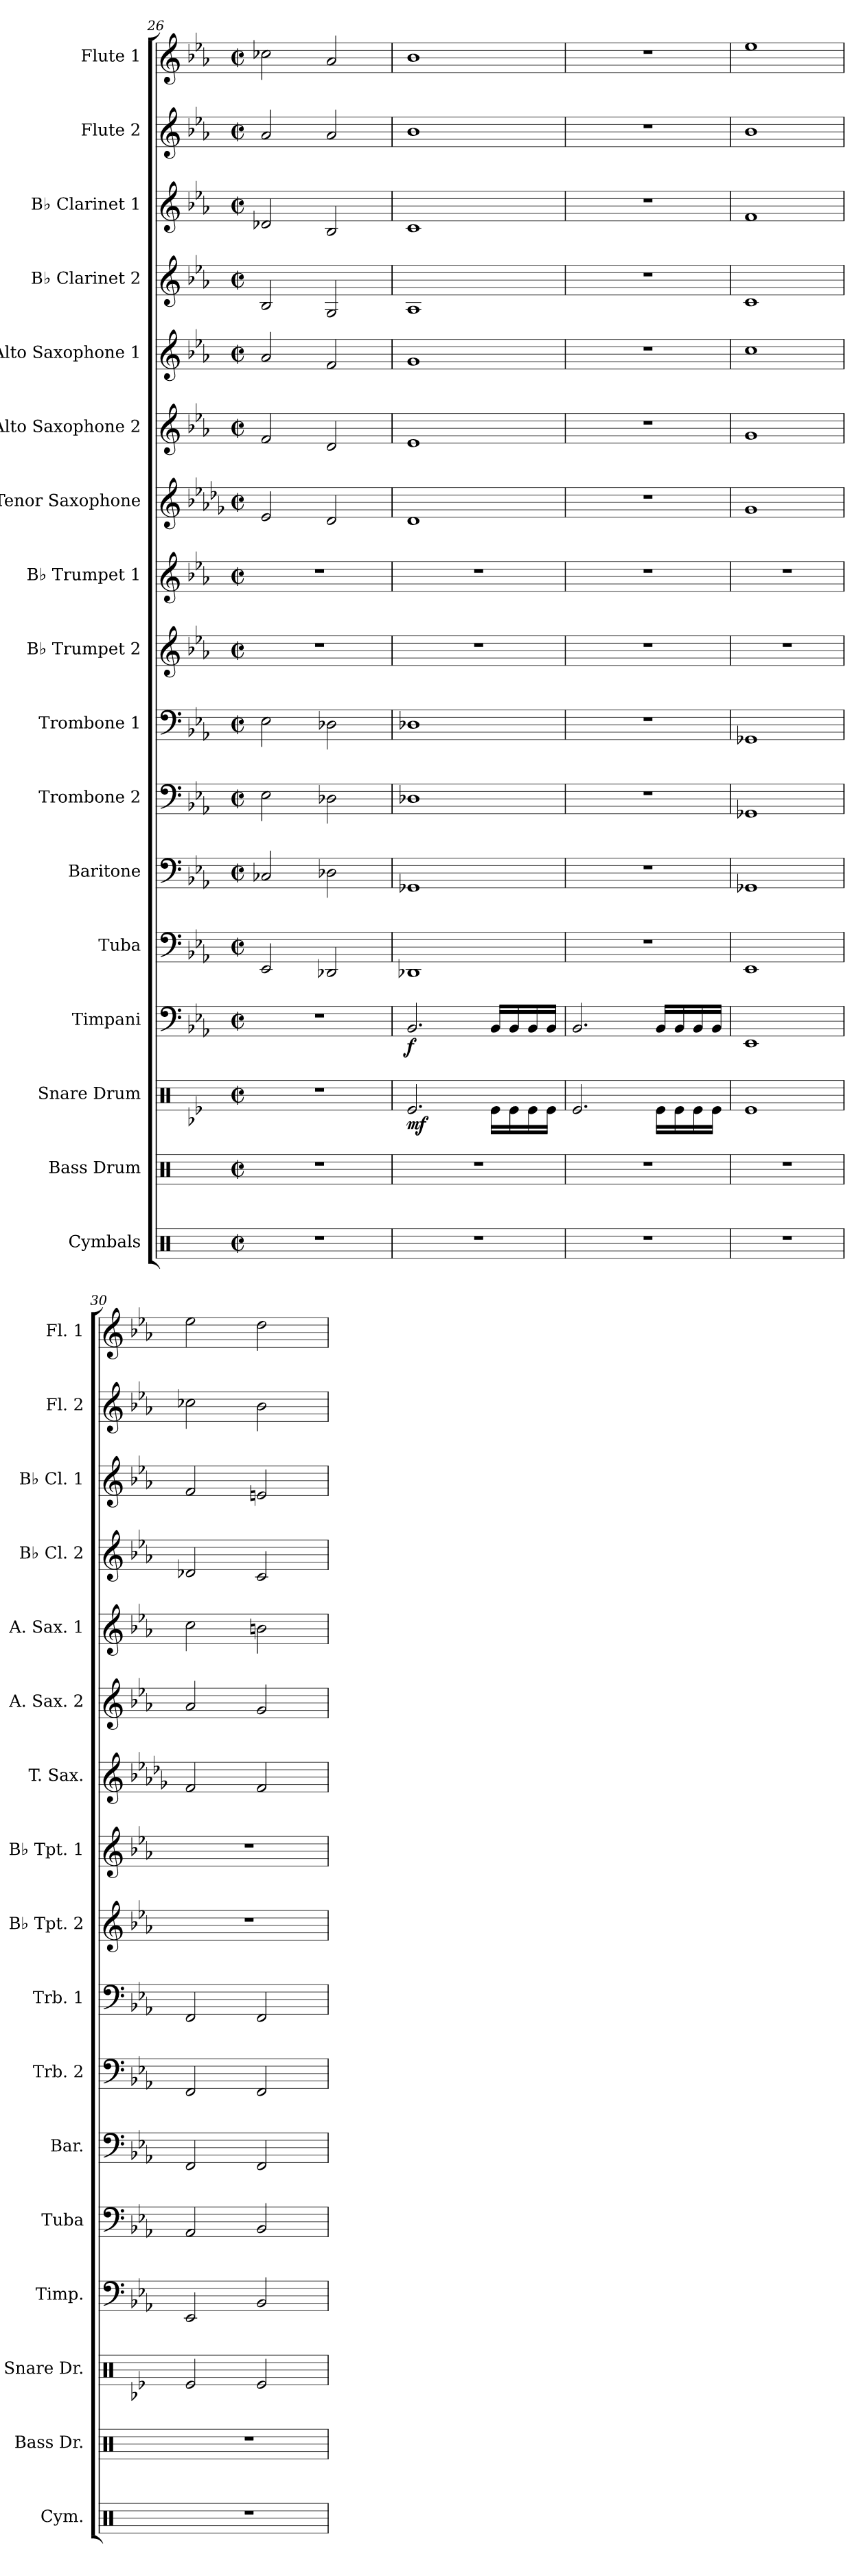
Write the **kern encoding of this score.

**kern	**kern	**kern	**dynam	**kern	**dynam	**kern	**kern	**kern	**kern	**kern	**kern	**kern	**kern	**kern	**kern	**kern	**kern	**kern
*part17	*part16	*part15	*part15	*part14	*part14	*part13	*part12	*part11	*part10	*part9	*part8	*part7	*part6	*part5	*part4	*part3	*part2	*part1
*staff17	*staff16	*staff15	*staff15	*staff14	*staff14	*staff13	*staff12	*staff11	*staff10	*staff9	*staff8	*staff7	*staff6	*staff5	*staff4	*staff3	*staff2	*staff1
*I"Cymbals	*I"Bass Drum	*I"Snare Drum	*	*I"Timpani	*	*I"Tuba	*I"Baritone	*I"Trombone 2	*I"Trombone 1	*I"B♭ Trumpet 2	*I"B♭ Trumpet 1	*I"Tenor Saxophone	*I"Alto Saxophone 2	*I"Alto Saxophone 1	*I"B♭ Clarinet 2	*I"B♭ Clarinet 1	*I"Flute 2	*I"Flute 1
*I'Cym.	*I'Bass Dr.	*I'Snare Dr.	*	*I'Timp.	*	*I'Tuba	*I'Bar.	*I'Trb. 2	*I'Trb. 1	*I'B♭ Tpt. 2	*I'B♭ Tpt. 1	*I'T. Sax.	*I'A. Sax. 2	*I'A. Sax. 1	*I'B♭ Cl. 2	*I'B♭ Cl. 1	*I'Fl. 2	*I'Fl. 1
*clefX	*clefX	*clefX	*	*clefF4	*	*clefF4	*clefF4	*clefF4	*clefF4	*clefG2	*clefG2	*clefG2	*clefG2	*clefG2	*clefG2	*clefG2	*clefG2	*clefG2
*	*	*	*	*	*	*	*	*	*	*ITrd1c2	*ITrd1c2	*ITrd8c14	*ITrd5c9	*ITrd5c9	*ITrd1c2	*ITrd1c2	*	*
*k[]	*k[]	*k[b-e-]	*	*k[b-e-a-]	*	*k[b-e-a-]	*k[b-e-a-]	*k[b-e-a-]	*k[b-e-a-]	*k[b-e-a-d-g-]	*k[b-e-a-d-g-]	*k[b-e-a-d-g-]	*k[b-e-a-d-g-c-]	*k[b-e-a-d-g-c-]	*k[b-e-a-d-g-]	*k[b-e-a-d-g-]	*k[b-e-a-]	*k[b-e-a-]
*M2/2	*M2/2	*M2/2	*	*M2/2	*	*M2/2	*M2/2	*M2/2	*M2/2	*M2/2	*M2/2	*M2/2	*M2/2	*M2/2	*M2/2	*M2/2	*M2/2	*M2/2
*met(c|)	*met(c|)	*met(c|)	*	*met(c|)	*	*met(c|)	*met(c|)	*met(c|)	*met(c|)	*met(c|)	*met(c|)	*met(c|)	*met(c|)	*met(c|)	*met(c|)	*met(c|)	*met(c|)	*met(c|)
=26	=26	=26	=26	=26	=26	=26	=26	=26	=26	=26	=26	=26	=26	=26	=26	=26	=26	=26
1r	1r	1r	.	1r	.	2EE-/	2C-X/	2E-\	2E-\	1r	1r	2E-/	2A-/	2c-/	2A-/	2c-X/	2a-/	2cc-X\
.	.	.	.	.	.	2DD-X/	2D-X\	2D-X\	2D-X\	.	.	2D-/	2F/	2A-/	2F/	2A-/	2a-/	2a-/
=27	=27	=27	=27	=27	=27	=27	=27	=27	=27	=27	=27	=27	=27	=27	=27	=27	=27	=27
!	!	!	!LO:DY:b	!	!LO:DY:b	!	!	!	!	!	!	!	!	!	!	!	!	!
1r	1r	2.Re/	mf	2.BB-/	f	1DD-X	1GG-X	1D-X	1D-X	1r	1r	1D-	1G-	1B-	1G-	1B-	1b-	1b-
.	.	16Re\LL	.	16BB-/LL	.	.	.	.	.	.	.	.	.	.	.	.	.	.
.	.	16Re\	.	16BB-/	.	.	.	.	.	.	.	.	.	.	.	.	.	.
.	.	16Re\	.	16BB-/	.	.	.	.	.	.	.	.	.	.	.	.	.	.
.	.	16Re\JJ	.	16BB-/JJ	.	.	.	.	.	.	.	.	.	.	.	.	.	.
=28	=28	=28	=28	=28	=28	=28	=28	=28	=28	=28	=28	=28	=28	=28	=28	=28	=28	=28
1r	1r	2.Re/	.	2.BB-/	.	1r	1r	1r	1r	1r	1r	1r	1r	1r	1r	1r	1r	1r
.	.	16Re\LL	.	16BB-/LL	.	.	.	.	.	.	.	.	.	.	.	.	.	.
.	.	16Re\	.	16BB-/	.	.	.	.	.	.	.	.	.	.	.	.	.	.
.	.	16Re\	.	16BB-/	.	.	.	.	.	.	.	.	.	.	.	.	.	.
.	.	16Re\JJ	.	16BB-/JJ	.	.	.	.	.	.	.	.	.	.	.	.	.	.
=29	=29	=29	=29	=29	=29	=29	=29	=29	=29	=29	=29	=29	=29	=29	=29	=29	=29	=29
1r	1r	1Re	.	1EE-	.	1EE-	1GG-X	1GG-X	1GG-X	1r	1r	1G-	1B-	1e-	1B-	1e-	1b-	1ee-
=30	=30	=30	=30	=30	=30	=30	=30	=30	=30	=30	=30	=30	=30	=30	=30	=30	=30	=30
1r	1r	2Re/	.	2EE-/	.	2AA-/	2FF/	2FF/	2FF/	1r	1r	2F/	2c-/	2e-\	2c-X/	2e-/	2cc-X\	2ee-\
.	.	2Re/	.	2BB-/	.	2BB-/	2FF/	2FF/	2FF/	.	.	2F/	2B-/	2dn\	2B-/	2dn/	2b-\	2dd\
=	=	=	=	=	=	=	=	=	=	=	=	=	=	=	=	=	=	=
*-	*-	*-	*-	*-	*-	*-	*-	*-	*-	*-	*-	*-	*-	*-	*-	*-	*-	*-
